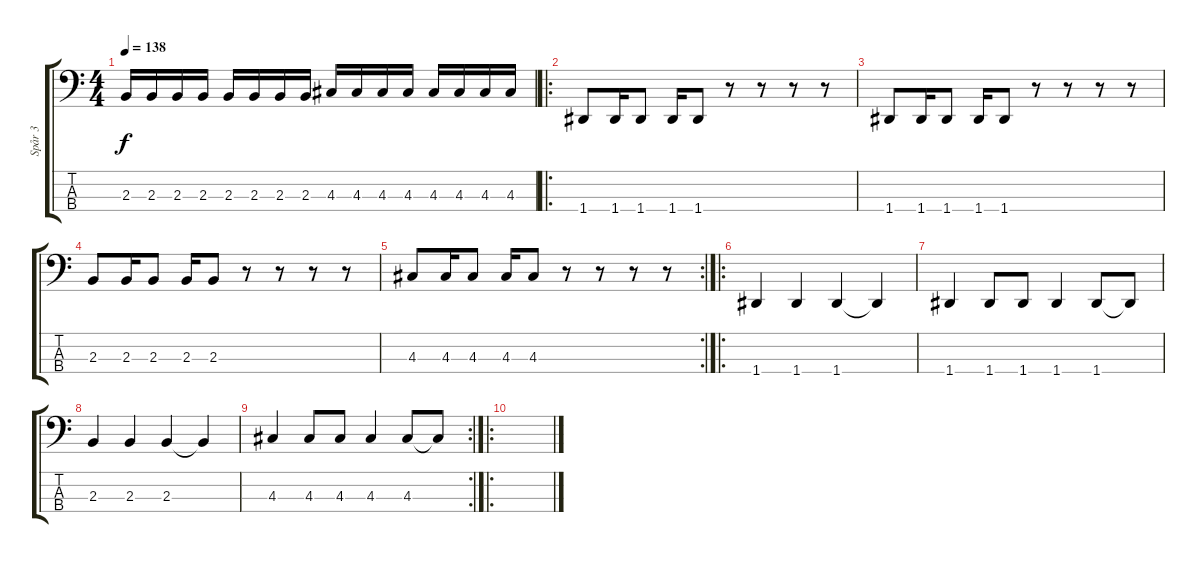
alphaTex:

\track ("Spår 3" "Spår 3") {instrument electricbasspick}
\staff {score tabs}
\tuning (G2 D2 A1 D1) {hide}
\ts (4 4)
\tempo 138
\clef f4
\ks c
2.3.16{dy f} 2.3.16 2.3.16 2.3.16 2.3.16 2.3.16 2.3.16 2.3.16 4.3.16 4.3.16 4.3.16 4.3.16 4.3.16 4.3.16 4.3.16 4.3.16 |
\ro
1.4.8 1.4.16 1.4.8 1.4.16 1.4.8 r.8 r.8 r.8 r.8 |
1.4.8 1.4.16 1.4.8 1.4.16 1.4.8 r.8 r.8 r.8 r.8 |
2.3.8 2.3.16 2.3.8 2.3.16 2.3.8 r.8 r.8 r.8 r.8 |
\rc 2
4.3.8 4.3.16 4.3.8 4.3.16 4.3.8 r.8 r.8 r.8 r.8 |
\ro
1.4.4 1.4.4 1.4.4 1.4{t}.4 |
1.4.4 1.4.8 1.4.8 1.4.4 1.4.8 1.4{t}.8 |
2.3.4 2.3.4 2.3.4 2.3{t}.4 |
\rc 2
4.3.4 4.3.8 4.3.8 4.3.4 4.3.8 4.3{t}.8 |
\ro
